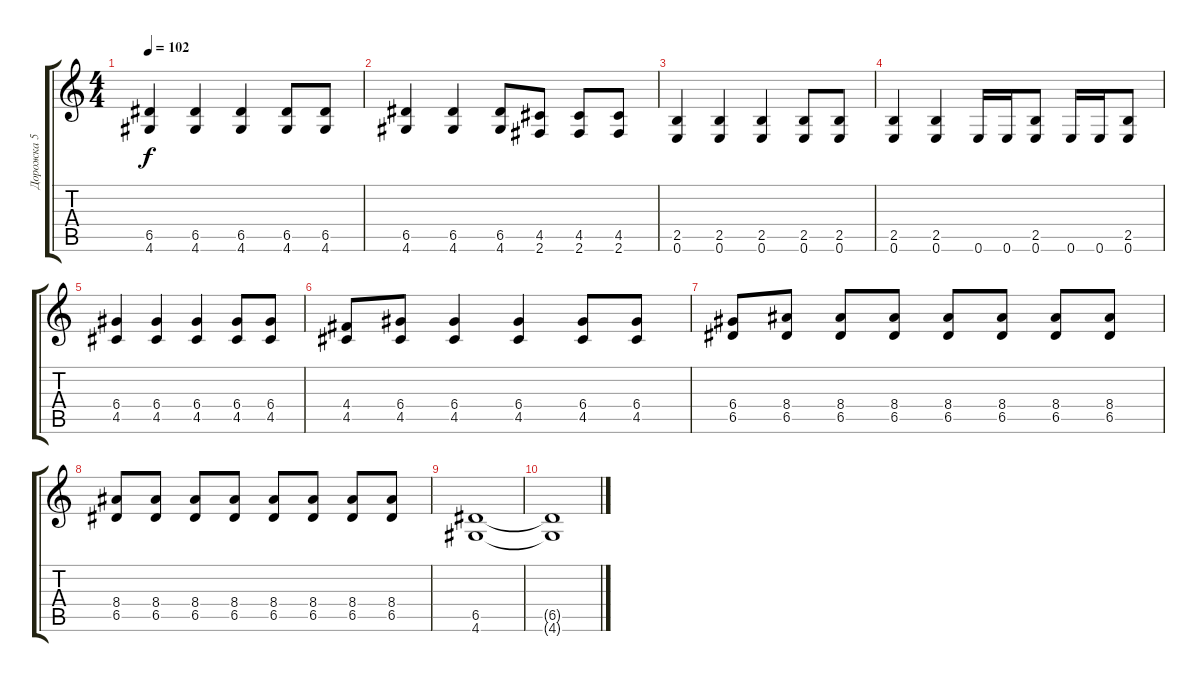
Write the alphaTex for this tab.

\track ("Дорожка 5" "Дорожка 5") {instrument distortionguitar}
\staff {score tabs}
\tuning (E4 B3 G3 D3 A2 E2) {hide}
\ts (4 4)
\tempo 102
\clef g2
\ks c
(6.5 4.6).4{dy f} (6.5 4.6).4 (6.5 4.6).4 (6.5 4.6).8 (6.5 4.6).8 |
(6.5 4.6).4 (6.5 4.6).4 (6.5 4.6).8 (4.5 2.6).8 (4.5 2.6).8 (4.5 2.6).8 |
(2.5 0.6).4 (2.5 0.6).4 (2.5 0.6).4 (2.5 0.6).8 (2.5 0.6).8 |
(2.5 0.6).4 (2.5 0.6).4 0.6.16 0.6.16 (2.5 0.6).8 0.6.16 0.6.16 (2.5 0.6).8 |
(6.4 4.5).4 (6.4 4.5).4 (6.4 4.5).4 (6.4 4.5).8 (6.4 4.5).8 |
(4.4 4.5).8 (6.4 4.5).8 (6.4 4.5).4 (6.4 4.5).4 (6.4 4.5).8 (6.4 4.5).8 |
(6.4 6.5).8 (8.4 6.5).8 (8.4 6.5).8 (8.4 6.5).8 (8.4 6.5).8 (8.4 6.5).8 (8.4 6.5).8 (8.4 6.5).8 |
(8.4 6.5).8 (8.4 6.5).8 (8.4 6.5).8 (8.4 6.5).8 (8.4 6.5).8 (8.4 6.5).8 (8.4 6.5).8 (8.4 6.5).8 |
(6.5 4.6).1{volume 4} |
(6.5{t} 4.6{t}).1
